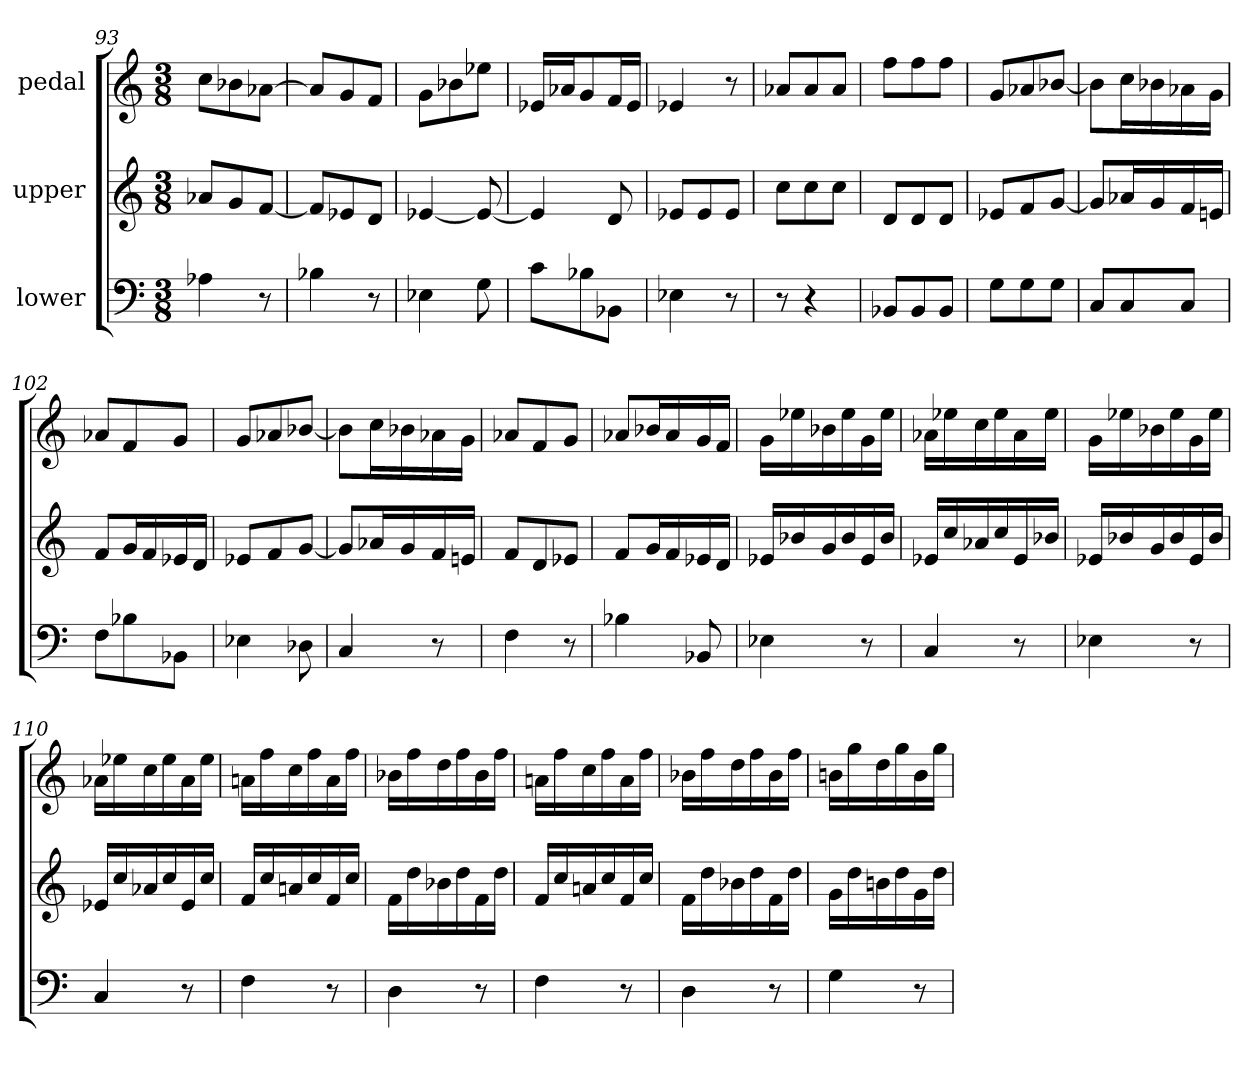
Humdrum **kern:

**kern	**kern	**kern
*part3	*part2	*part1
*staff3	*staff2	*staff1
*I"lower	*I"upper	*I"pedal
*clefF4	*clefG2	*clefG2
*M3/8	*M3/8	*M3/8
=93	=93	=93
4A-\	8a-/L	8cc\L
.	8g/	8b-\
8r	[8f/J	[8a-\J
=94	=94	=94
4B-\	8f/L]	8a-/L]
.	8e-/	8g/
8r	8d/J	8f/J
=95	=95	=95
4E-\	[4e-/	8g\L
.	.	8b-\
8G\	8e-/_	8ee-\J
!!LO:LB:g=z
=96	=96	=96
8c\L	4e-/]	16e-/LL
.	.	16a-/J
8B-\	.	8g/
8BB-\J	8d/	16f/L
.	.	16e-/JJ
=97	=97	=97
4E-\	8e-/L	4e-/
.	8e-/	.
8r	8e-/J	8r
=98	=98	=98
8r	8cc\L	8a-/L
4r	8cc\	8a-/
.	8cc\J	8a-/J
=99	=99	=99
8BB-/L	8d/L	8ff\L
8BB-/	8d/	8ff\
8BB-/J	8d/J	8ff\J
=100	=100	=100
8G\L	8e-/L	8g/L
8G\	8f/	8a-/
8G\J	[8g/J	[8b-/J
=101	=101	=101
8C/L	8g/L]	8b-\L]
8C/	16a-/L	16cc\L
.	16g/	16b-\
8C/J	16f/	16a-\
.	16en/JJ	16g\JJ
=102	=102	=102
8F\L	8f/L	8a-/L
8B-\	16g/L	8f/
.	16f/	.
8BB-\J	16e-/	8g/J
.	16d/JJ	.
=103	=103	=103
4E-\	8e-/L	8g/L
.	8f/	8a-/
8D-\	[8g/J	[8b-/J
=104	=104	=104
4C/	8g/L]	8b-\L]
.	16a-/L	16cc\L
.	16g/	16b-\
8r	16f/	16a-\
.	16en/JJ	16g\JJ
!!LO:LB:g=z
=105	=105	=105
4F\	8f/L	8a-/L
.	8d/	8f/
8r	8e-/J	8g/J
=106	=106	=106
4B-\	8f/L	8a-/L
.	16g/L	16b-/L
.	16f/	16a-/
8BB-/	16e-/	16g/
.	16d/JJ	16f/JJ
=107	=107	=107
4E-\	16e-/LL	16g\LL
.	16b-/	16ee-\
.	16g/	16b-\
.	16b-/	16ee-\
8r	16e-/	16g\
.	16b-/JJ	16ee-\JJ
=108	=108	=108
4C/	16e-/LL	16a-\LL
.	16cc/	16ee-\
.	16a-/	16cc\
.	16cc/	16ee-\
8r	16e-/	16a-\
.	16b-/JJ	16ee-\JJ
=109	=109	=109
4E-\	16e-/LL	16g\LL
.	16b-/	16ee-\
.	16g/	16b-\
.	16b-/	16ee-\
8r	16e-/	16g\
.	16b-/JJ	16ee-\JJ
=110	=110	=110
4C/	16e-/LL	16a-\LL
.	16cc/	16ee-\
.	16a-/	16cc\
.	16cc/	16ee-\
8r	16e-/	16a-\
.	16cc/JJ	16ee-\JJ
=111	=111	=111
4F\	16f/LL	16an\LL
.	16cc/	16ff\
.	16an/	16cc\
.	16cc/	16ff\
8r	16f/	16a\
.	16cc/JJ	16ff\JJ
!!LO:LB:g=z
=112	=112	=112
4D\	16f\LL	16b-\LL
.	16dd\	16ff\
.	16b-\	16dd\
.	16dd\	16ff\
8r	16f\	16b-\
.	16dd\JJ	16ff\JJ
=113	=113	=113
4F\	16f/LL	16an\LL
.	16cc/	16ff\
.	16an/	16cc\
.	16cc/	16ff\
8r	16f/	16a\
.	16cc/JJ	16ff\JJ
=114	=114	=114
4D\	16f\LL	16b-\LL
.	16dd\	16ff\
.	16b-\	16dd\
.	16dd\	16ff\
8r	16f\	16b-\
.	16dd\JJ	16ff\JJ
=115	=115	=115
4G\	16g\LL	16bn\LL
.	16dd\	16gg\
.	16bn\	16dd\
.	16dd\	16gg\
8r	16g\	16b\
.	16dd\JJ	16gg\JJ
=	=	=
*-	*-	*-
